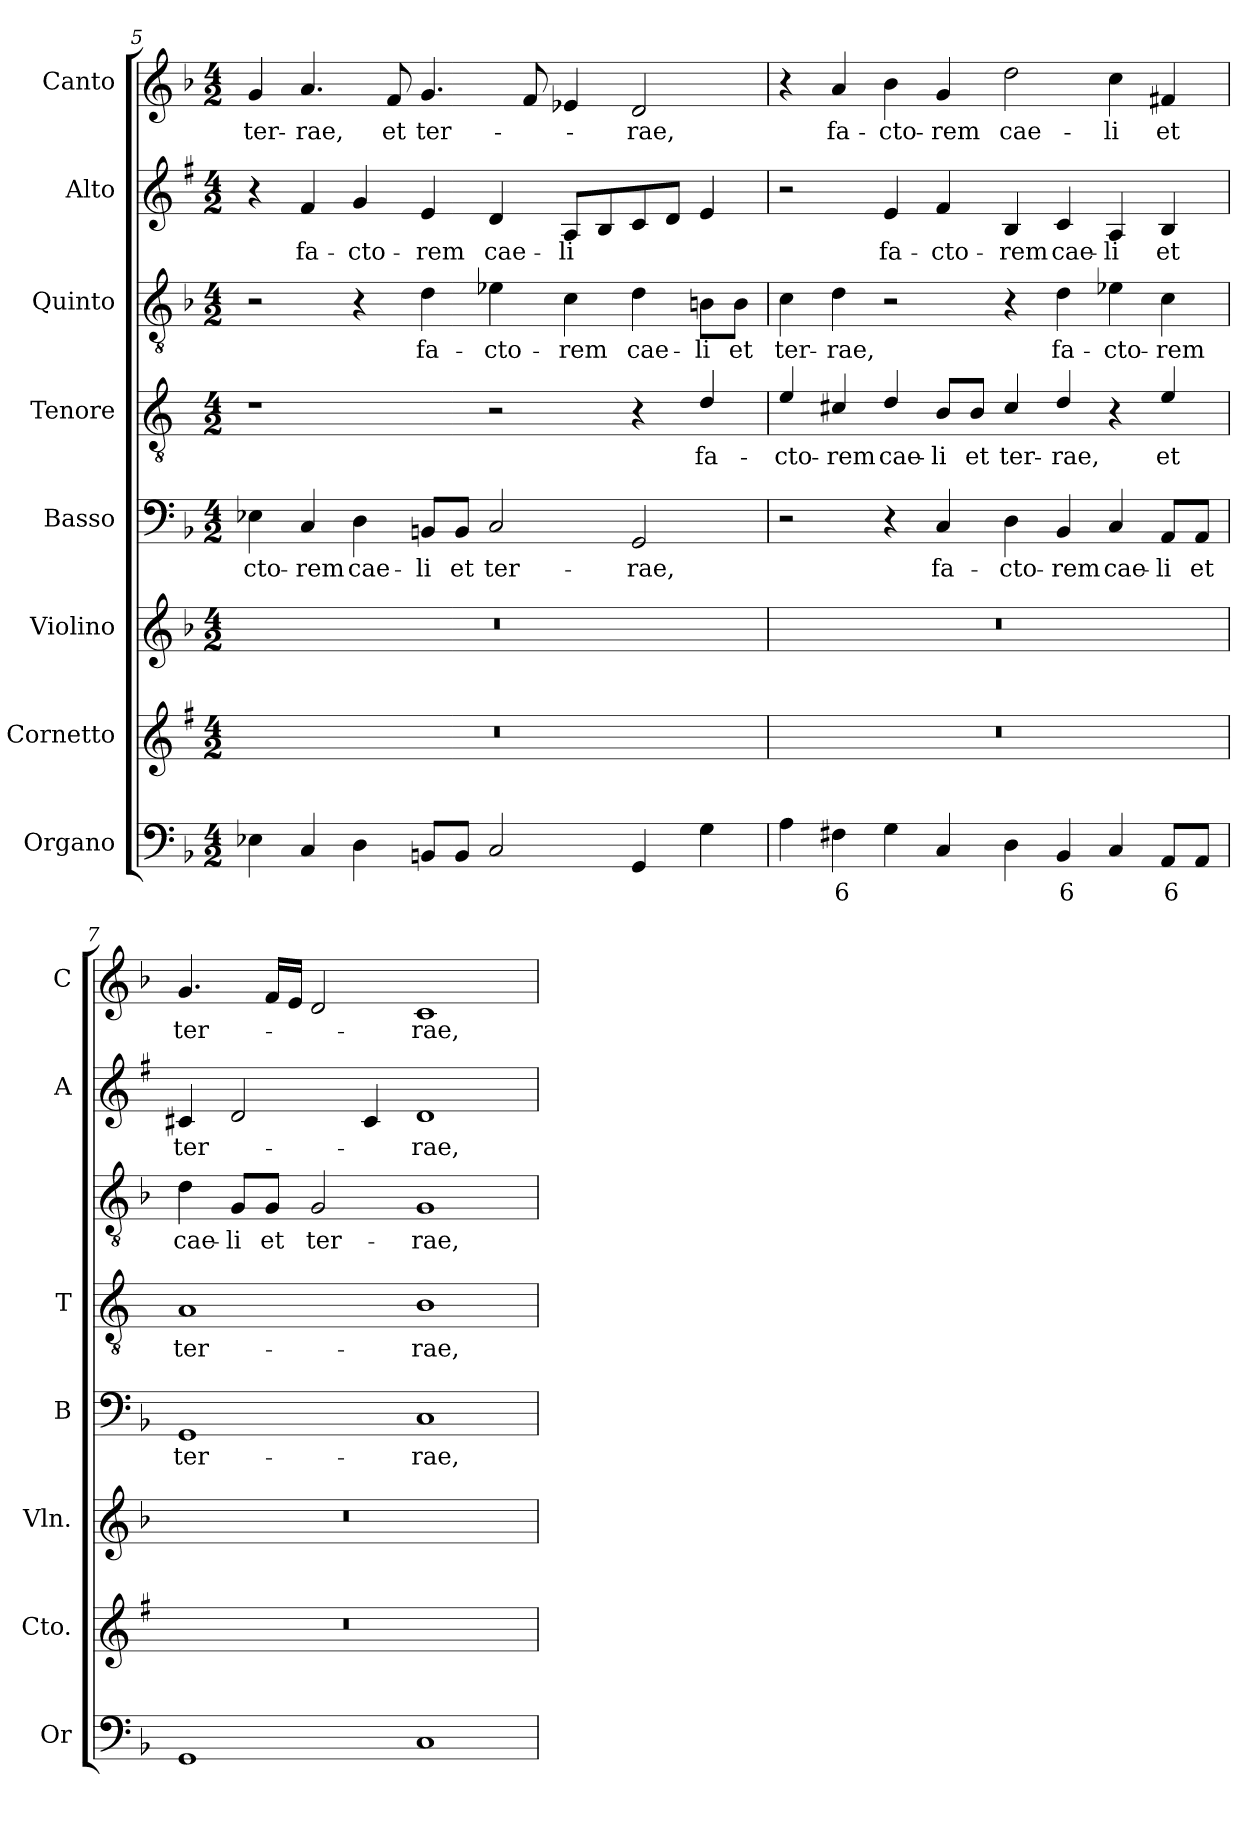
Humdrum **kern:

**kern	**text	**kern	**kern	**kern	**text	**kern	**text	**kern	**text	**kern	**text	**kern	**text
*part8	*part8	*part7	*part6	*part5	*part5	*part4	*part4	*part3	*part3	*part2	*part2	*part1	*part1
*staff8	*staff8	*staff7	*staff6	*staff5	*staff5	*staff4	*staff4	*staff3	*staff3	*staff2	*staff2	*staff1	*staff1
*I"Organo	*	*I"Cornetto	*I"Violino	*I"Basso	*	*I"Tenore	*	*I"Quinto	*	*I"Alto	*	*I"Canto	*
*I'Or	*	*I'Cto.	*I'Vln.	*I'B	*	*I'T	*	*	*	*I'A	*	*I'C	*
*clefF4	*	*clefG2	*clefG2	*clefF4	*	*clefGv2	*	*clefGv2	*	*clefG2	*	*clefG2	*
*	*	*ITrd1c2	*	*	*	*ITrd4c7	*	*	*	*ITrd1c2	*	*	*
*k[b-]	*	*k[b-]	*k[b-]	*k[b-]	*	*k[b-]	*	*k[b-]	*	*k[b-]	*	*k[b-]	*
*F:	*	*F:	*F:	*F:	*	*F:	*	*F:	*	*F:	*	*F:	*
*M4/2	*	*M4/2	*M4/2	*M4/2	*	*M4/2	*	*M4/2	*	*M4/2	*	*M4/2	*
=5	=5	=5	=5	=5	=5	=5	=5	=5	=5	=5	=5	=5	=5
!	!	!	!	!	!LO:LY:b	!	!	!	!	!	!	!	!LO:LY:b
4E-X\	.	0r	0r	4E-X\	-cto-	1r	.	2r	.	4r	.	4g/	ter-
!	!	!	!	!	!LO:LY:b	!	!	!	!	!	!LO:LY:b	!	!LO:LY:b
4C/	.	.	.	4C/	-rem	.	.	.	.	4e/	fa-	4.a/	-rae,
!	!	!	!	!	!LO:LY:b	!	!	!	!	!	!LO:LY:b	!	!
4D\	.	.	.	4D\	cae-	.	.	4r	.	4f/	-cto-	.	.
!	!	!	!	!	!	!	!	!	!	!	!	!	!LO:LY:b
.	.	.	.	.	.	.	.	.	.	.	.	8f/	et
!	!	!	!	!	!LO:LY:b	!	!	!	!LO:LY:b	!	!LO:LY:b	!	!LO:LY:b
8BBn/L	.	.	.	8BBn/L	-li	.	.	4d\	fa-	4d/	-rem	4.g/	ter-
!	!	!	!	!	!LO:LY:b	!	!	!	!	!	!	!	!
8BB/J	.	.	.	8BB/J	et	.	.	.	.	.	.	.	.
!	!	!	!	!	!LO:LY:b	!	!	!	!LO:LY:b	!	!LO:LY:b	!	!
2C/	.	.	.	2C/	ter-	2r	.	4e-X\	-cto-	4c/	cae-	.	.
.	.	.	.	.	.	.	.	.	.	.	.	8f/	.
!	!	!	!	!	!	!	!	!	!LO:LY:b	!	!LO:LY:b	!	!
.	.	.	.	.	.	.	.	4c\	-rem	8G/L	-li	4e-X/	.
.	.	.	.	.	.	.	.	.	.	8A/	.	.	.
!	!	!	!	!	!LO:LY:b	!	!	!	!LO:LY:b	!	!	!	!LO:LY:b
4GG/	.	.	.	2GG/	-rae,	4r	.	4d\	cae-	8B-/	.	2d/	-rae,
.	.	.	.	.	.	.	.	.	.	8c/J	.	.	.
!	!	!	!	!	!	!	!LO:LY:b	!	!LO:LY:b	!	!	!	!
4G\	.	.	.	.	.	4G/	fa-	8Bn\L	-li	4d/	.	.	.
!	!	!	!	!	!	!	!	!	!LO:LY:b	!	!	!	!
.	.	.	.	.	.	.	.	8B\J	et	.	.	.	.
=6	=6	=6	=6	=6	=6	=6	=6	=6	=6	=6	=6	=6	=6
!	!	!	!	!	!	!	!LO:LY:b	!	!LO:LY:b	!	!	!	!
4A\	.	0r	0r	2r	.	4A/	-cto-	4c\	ter-	2r	.	4r	.
!	!LO:LY:b	!	!	!	!	!	!LO:LY:b	!	!LO:LY:b	!	!	!	!LO:LY:b
4F#X\	6	.	.	.	.	4F#X/	-rem	4d\	-rae,	.	.	4a/	fa-
!	!	!	!	!	!	!	!LO:LY:b	!	!	!	!LO:LY:b	!	!LO:LY:b
4G\	.	.	.	4r	.	4G/	cae-	2r	.	4d/	fa-	4b-\	-cto-
!	!	!	!	!	!LO:LY:b	!	!LO:LY:b	!	!	!	!LO:LY:b	!	!LO:LY:b
4C/	.	.	.	4C/	fa-	8E/L	-li	.	.	4e/	-cto-	4g/	-rem
!	!	!	!	!	!	!	!LO:LY:b	!	!	!	!	!	!
.	.	.	.	.	.	8E/J	et	.	.	.	.	.	.
!	!	!	!	!	!LO:LY:b	!	!LO:LY:b	!	!	!	!LO:LY:b	!	!LO:LY:b
4D\	.	.	.	4D\	-cto-	4F#/	ter-	4r	.	4A/	-rem	2dd\	cae-
!	!LO:LY:b	!	!	!	!LO:LY:b	!	!LO:LY:b	!	!LO:LY:b	!	!LO:LY:b	!	!
4BB-/	6	.	.	4BB-/	-rem	4G/	-rae,	4d\	fa-	4B-/	cae-	.	.
!	!	!	!	!	!LO:LY:b	!	!	!	!LO:LY:b	!	!LO:LY:b	!	!LO:LY:b
4C/	.	.	.	4C/	cae-	4r	.	4e-X\	-cto-	4G/	-li	4cc\	-li
!	!LO:LY:b	!	!	!	!LO:LY:b	!	!LO:LY:b	!	!LO:LY:b	!	!LO:LY:b	!	!LO:LY:b
8AA/L	6	.	.	8AA/L	-li	4A/	et	4c\	-rem	4A/	et	4f#X/	et
!	!	!	!	!	!LO:LY:b	!	!	!	!	!	!	!	!
8AA/J	.	.	.	8AA/J	et	.	.	.	.	.	.	.	.
!!LO:PB:g=z
=7	=7	=7	=7	=7	=7	=7	=7	=7	=7	=7	=7	=7	=7
!	!	!	!	!	!LO:LY:b	!	!LO:LY:b	!	!LO:LY:b	!	!LO:LY:b	!	!LO:LY:b
1GG	.	0r	0r	1GG	ter-	1D	ter-	4d\	cae-	4Bn/	ter-	4.g/	ter-
!	!	!	!	!	!	!	!	!	!LO:LY:b	!	!	!	!
.	.	.	.	.	.	.	.	8G/L	-li	2c/	.	.	.
!	!	!	!	!	!	!	!	!	!LO:LY:b	!	!	!	!
.	.	.	.	.	.	.	.	8G/J	et	.	.	16f/LL	.
.	.	.	.	.	.	.	.	.	.	.	.	16e/JJ	.
!	!	!	!	!	!	!	!	!	!LO:LY:b	!	!	!	!
.	.	.	.	.	.	.	.	2G/	ter-	.	.	2d/	.
.	.	.	.	.	.	.	.	.	.	4B/	.	.	.
!	!	!	!	!	!LO:LY:b	!	!LO:LY:b	!	!LO:LY:b	!	!LO:LY:b	!	!LO:LY:b
1C	.	.	.	1C	-rae,	1E	-rae,	1G	-rae,	1c	-rae,	1c	-rae,
=	=	=	=	=	=	=	=	=	=	=	=	=	=
*-	*-	*-	*-	*-	*-	*-	*-	*-	*-	*-	*-	*-	*-
